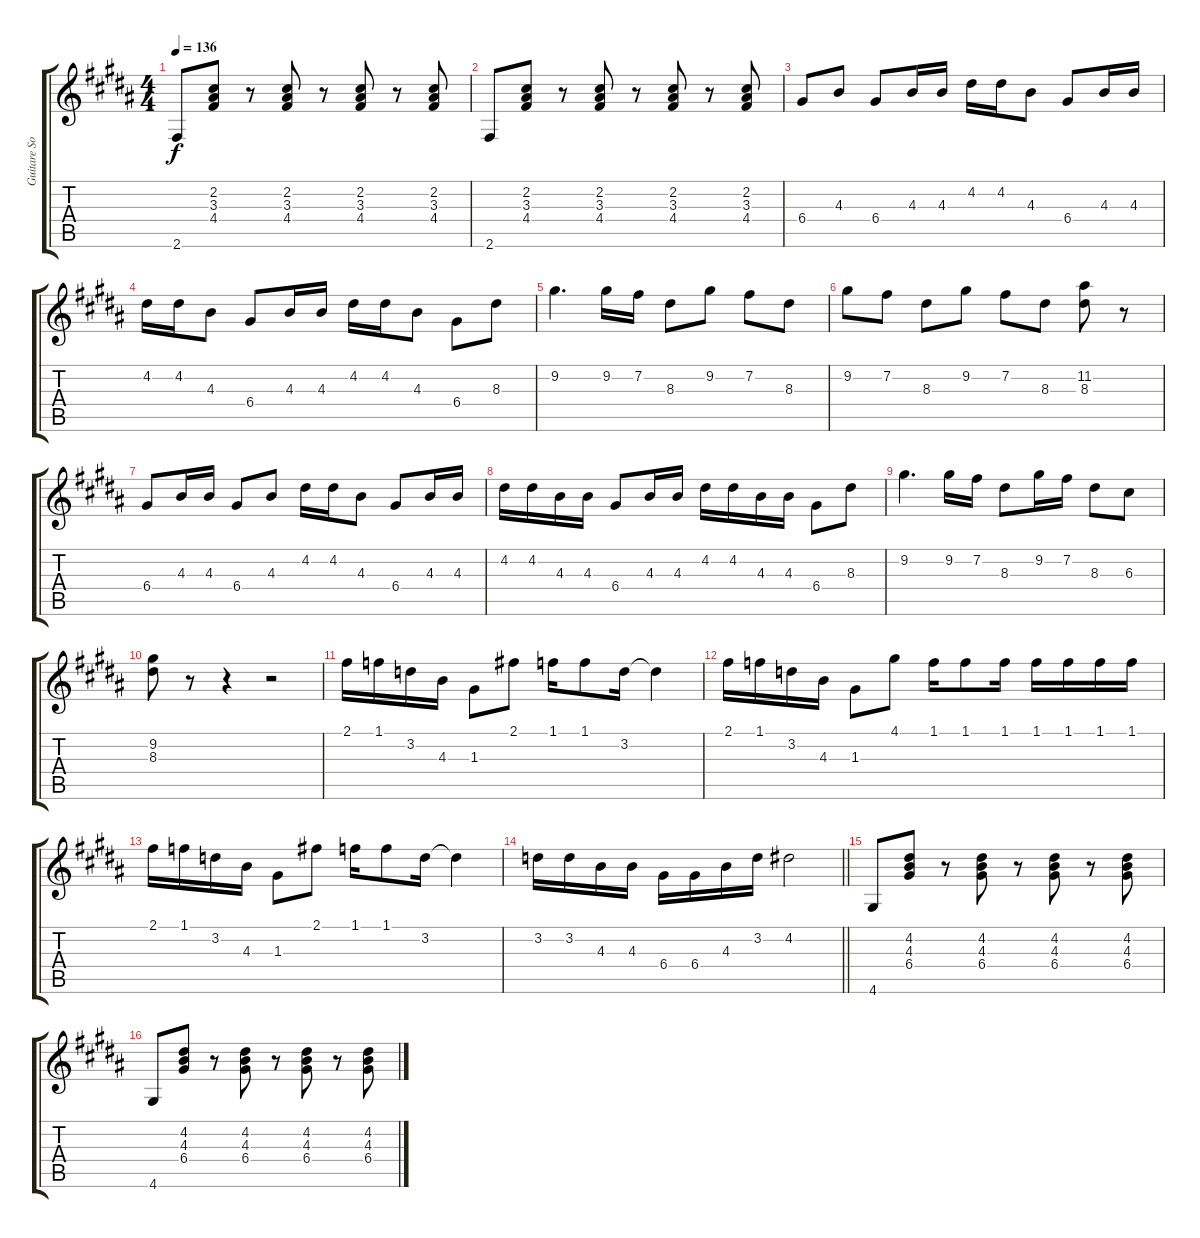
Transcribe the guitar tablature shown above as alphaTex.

\track ("Guitare Solo" "Guitare So") {instrument electricguitarjazz bank 255}
\staff {score tabs}
\tuning (E4 B3 G3 D3 A2 E2) {hide}
\ts (4 4)
\tempo 136
\clef g2
\ks g#minor
2.6.8{dy f} (2.2 3.3 4.4).8 r.8 (2.2 3.3 4.4).8 r.8 (2.2 3.3 4.4).8 r.8 (2.2 3.3 4.4).8 |
2.6.8 (2.2 3.3 4.4).8 r.8 (2.2 3.3 4.4).8 r.8 (2.2 3.3 4.4).8 r.8 (2.2 3.3 4.4).8 |
6.4.8 4.3.8 6.4.8 4.3.16 4.3.16 4.2.16 4.2.16 4.3.8 6.4.8 4.3.16 4.3.16 |
4.2.16 4.2.16 4.3.8 6.4.8 4.3.16 4.3.16 4.2.16 4.2.16 4.3.8 6.4.8 8.3.8 |
9.2.4{d} 9.2.16 7.2.16 8.3.8 9.2.8 7.2.8 8.3.8 |
9.2.8 7.2.8 8.3.8 9.2.8 7.2.8 8.3.8 (11.2 8.3).8 r.8 |
6.4.8 4.3.16 4.3.16 6.4.8 4.3.8 4.2.16 4.2.16 4.3.8 6.4.8 4.3.16 4.3.16 |
4.2.16 4.2.16 4.3.16 4.3.16 6.4.8 4.3.16 4.3.16 4.2.16 4.2.16 4.3.16 4.3.16 6.4.8 8.3.8 |
9.2.4{d} 9.2.16 7.2.16 8.3.8 9.2.16 7.2.16 8.3.8 6.3.8 |
(9.2 8.3).8 r.8 r.4 r.2 |
2.1.16 1.1.16 3.2.16 4.3.16 1.3.8 2.1.8 1.1.16 1.1.8 3.2.16 3.2{t}.4 |
2.1.16 1.1.16 3.2.16 4.3.16 1.3.8 4.1.8 1.1.16 1.1.8 1.1.16 1.1.16 1.1.16 1.1.16 1.1.16 |
2.1.16 1.1.16 3.2.16 4.3.16 1.3.8 2.1.8 1.1.16 1.1.8 3.2.16 3.2{t}.4 |
\barLineRight lightlight
3.2.16 3.2.16 4.3.16 4.3.16 6.4.16 6.4.16 4.3.16 3.2.16 4.2.2 |
4.6.8 (4.2 4.3 6.4).8 r.8 (4.2 4.3 6.4).8 r.8 (4.2 4.3 6.4).8 r.8 (4.2 4.3 6.4).8 |
4.6.8 (4.2 4.3 6.4).8 r.8 (4.2 4.3 6.4).8 r.8 (4.2 4.3 6.4).8 r.8 (4.2 4.3 6.4).8
